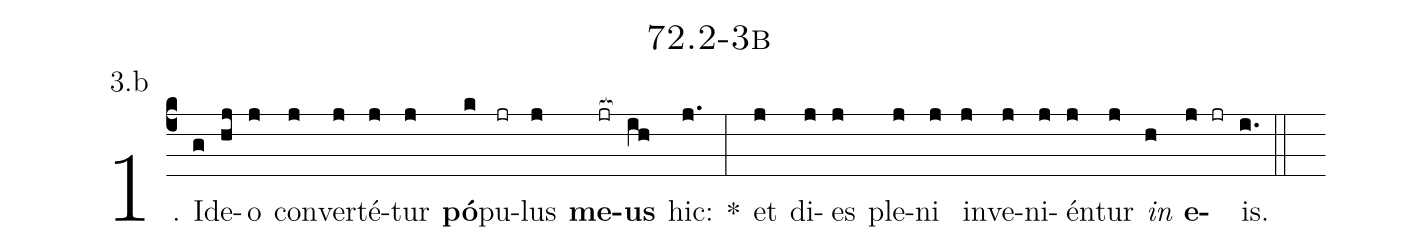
name: 72.2-3b;
annotation: 3.b;
%%
(c4)1. Id(g)e(hj)o(j) con(j)ver(j)té(j)tur(j) <b>pó</b>(k)pu(jr)lus(j) <b>me</b>(jr[ocb:1{])<b>us</b>(ih[ocb:0}]) hic:(j.) *(:) et(j) di(j)es(j) ple(j)ni(j) in(j)ve(j)ni(j)én(j)tur(j) <i>in</i>(h) <b>e</b>(j jr)is.(i.) (::)


%E(j) u(j) o(j) u(h) a(j) e.(i.) (::)
